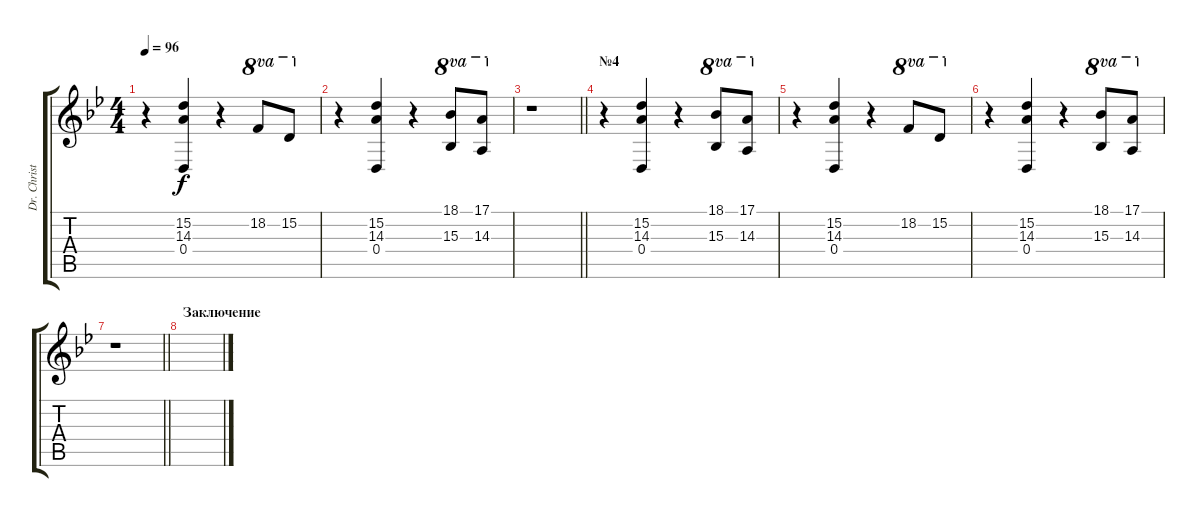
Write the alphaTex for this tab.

\track ("Dr. Christian Lorenz" "Dr. Christ") {instrument orchestrahit}
\staff {score tabs}
\tuning (E4 B3 G3 D3 A2 E2) {hide}
\ts (4 4)
\tempo 96
\clef g2
\ks bb
r.4{dy f} (15.2 14.3 0.4).4 r.4 18.2.8{ot 8va} 15.2.8{ot 8va} |
r.4 (15.2 14.3 0.4).4 r.4 (18.1 15.3).8{ot 8va} (17.1 14.3).8{ot 8va} |
\barLineRight lightlight
r.1 |
\section ("" "№4")
r.4 (15.2 14.3 0.4).4 r.4 (18.1 15.3).8{ot 8va} (17.1 14.3).8{ot 8va} |
r.4 (15.2 14.3 0.4).4 r.4 18.2.8{ot 8va} 15.2.8{ot 8va} |
r.4 (15.2 14.3 0.4).4 r.4 (18.1 15.3).8{ot 8va} (17.1 14.3).8{ot 8va} |
\barLineRight lightlight
r.1 |
\section ("" "Заключение")
